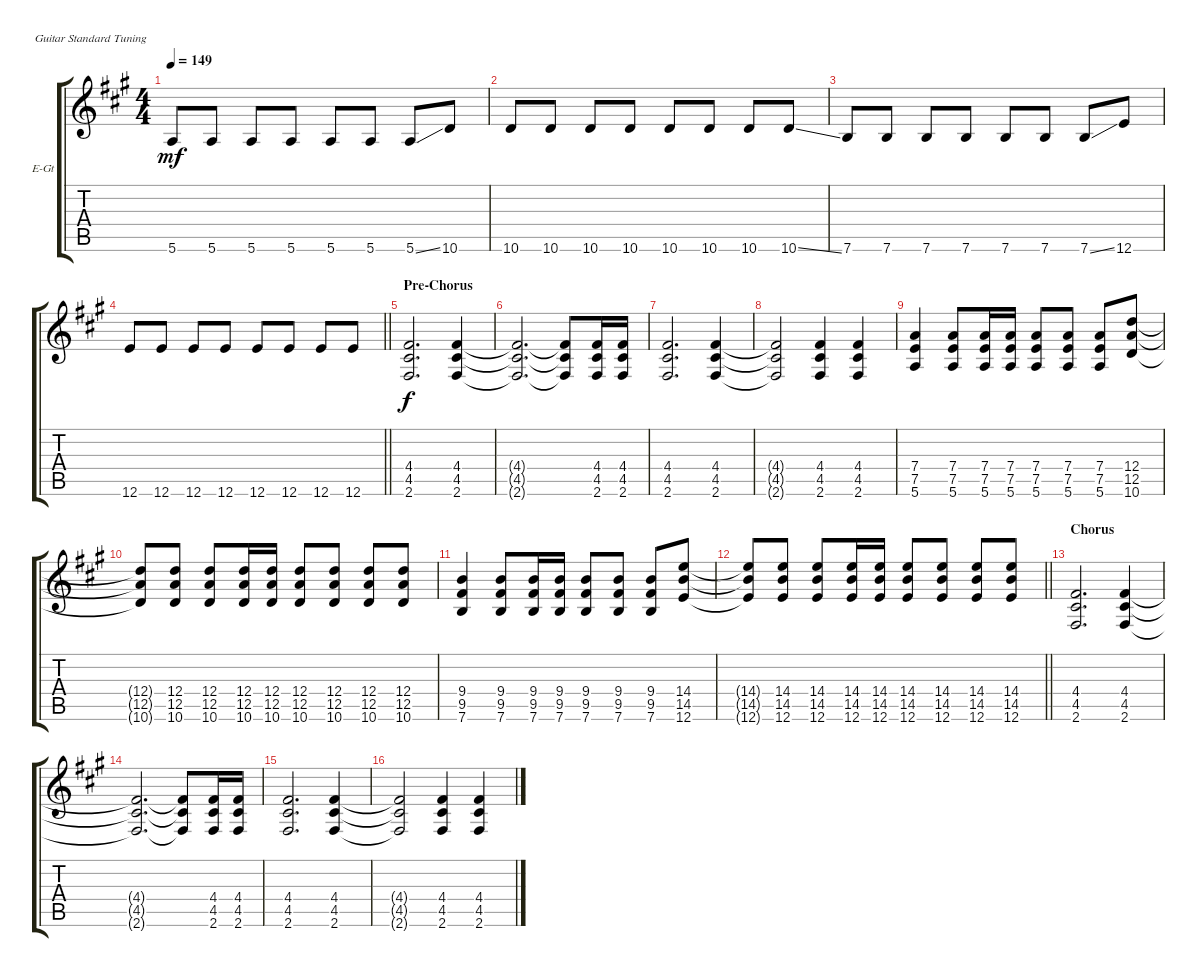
\defaultSystemsLayout 4
\bracketExtendMode groupsimilarinstruments
\firstSystemTrackNameOrientation horizontal
\otherSystemsTrackNameOrientation horizontal
\track ("Guitar 1" "E-Gt") {instrument distortionguitar}
\staff {score tabs}
\tuning (E4 B3 G3 D3 A2 E2)
\ts (4 4)
\tempo 149
\clef g2
\ks a
5.6.8{dy mf} 5.6.8 5.6.8 5.6.8 5.6.8 5.6.8 5.6{ss}.8 10.6.8 |
10.6.8 10.6.8 10.6.8 10.6.8 10.6.8 10.6.8 10.6.8 10.6{ss}.8 |
7.6.8 7.6.8 7.6.8 7.6.8 7.6.8 7.6.8 7.6{ss}.8 12.6.8 |
\barLineRight lightlight
12.6.8 12.6.8 12.6.8 12.6.8 12.6.8 12.6.8 12.6.8 12.6.8 |
\section ("" "Pre-Chorus")
(4.5 4.4 2.6).2{d dy f} (4.5 4.4 2.6).4 |
(4.4{t} 4.5{t} 2.6{t}).2{d} (2.6{t} 4.5{t} 4.4{t}).8 (2.6 4.5 4.4).16 (2.6 4.5 4.4).16 |
(4.5 4.4 2.6).2{d} (4.5 4.4 2.6).4 |
(4.4{t} 4.5{t} 2.6{t}).2 (4.4 4.5 2.6).4 (2.6 4.5 4.4).4 |
(5.6 7.5 7.4).4 (5.6 7.5 7.4).8 (5.6 7.5 7.4).16 (5.6 7.5 7.4).16 (5.6 7.5 7.4).8 (5.6 7.5 7.4).8 (5.6 7.5 7.4).8 (10.6 12.5 12.4).8 |
(10.6{t} 12.5{t} 12.4{t}).8 (10.6 12.5 12.4).8 (10.6 12.5 12.4).8 (10.6 12.5 12.4).16 (10.6 12.5 12.4).16 (10.6 12.5 12.4).8 (10.6 12.5 12.4).8 (10.6 12.5 12.4).8 (10.6 12.5 12.4).8 |
(7.6 9.5 9.4).4 (7.6 9.5 9.4).8 (7.6 9.5 9.4).16 (7.6 9.5 9.4).16 (7.6 9.5 9.4).8 (7.6 9.5 9.4).8 (7.6 9.5 9.4).8 (14.4 14.5 12.6).8 |
\barLineRight lightlight
(14.4{t} 14.5{t} 12.6{t}).8 (14.4 14.5 12.6).8 (14.4 14.5 12.6).8 (14.4 14.5 12.6).16 (14.4 14.5 12.6).16 (14.4 14.5 12.6).8 (14.4 14.5 12.6).8 (14.4 14.5 12.6).8 (14.4 14.5 12.6).8 |
\section ("" "Chorus")
(4.5 4.4 2.6).2{d} (4.5 4.4 2.6).4 |
(4.4{t} 4.5{t} 2.6{t}).2{d} (2.6{t} 4.5{t} 4.4{t}).8 (2.6 4.5 4.4).16 (2.6 4.5 4.4).16 |
(4.5 4.4 2.6).2{d} (4.5 4.4 2.6).4 |
(4.4{t} 4.5{t} 2.6{t}).2 (4.4 4.5 2.6).4 (2.6 4.5 4.4).4
